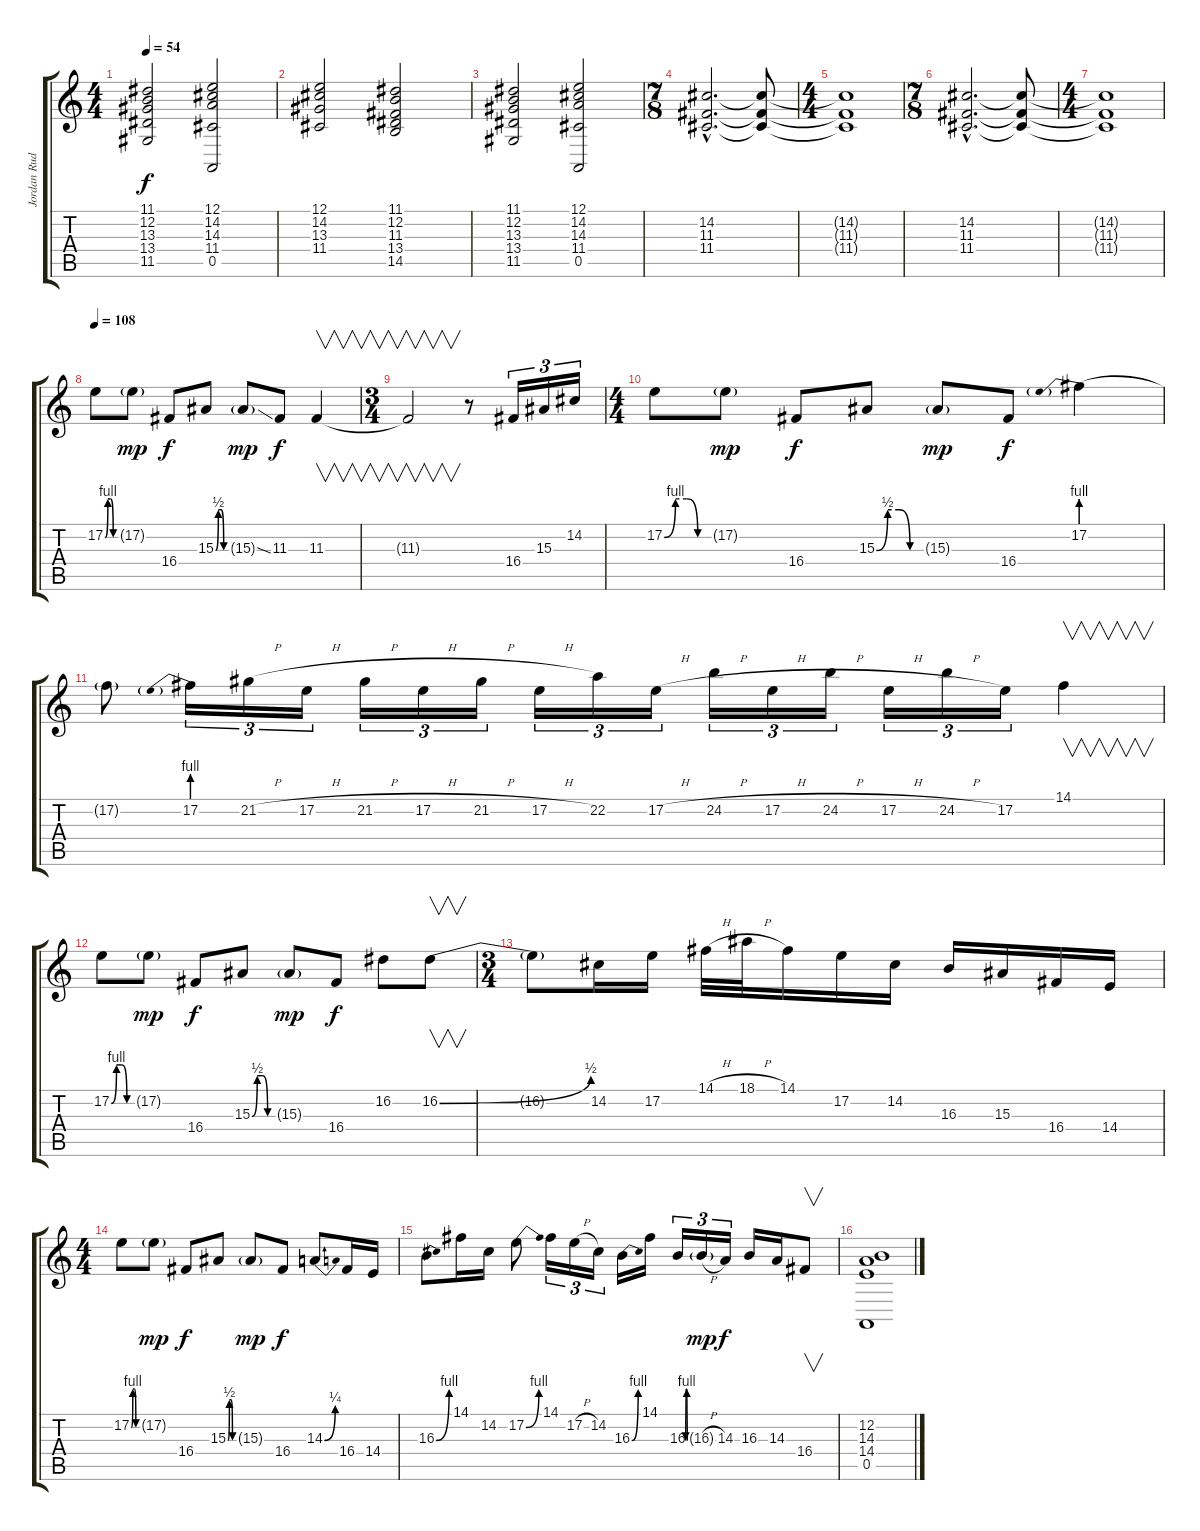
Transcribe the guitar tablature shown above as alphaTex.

\track ("Jordan Rudess - Keyboard" "Jordan Rud") {instrument stringensemble1}
\staff {score tabs}
\tuning (E4 B3 G3 D3 A2 E2) {hide}
\ts (4 4)
\tempo 54
\clef g2
\ks c
(11.1 12.2 13.3 13.4 11.5).2{dy f} (12.1 14.2 14.3 11.4 0.5).2 |
(12.1 14.2 13.3 11.4).2 (11.1 12.2 11.3 13.4 14.5).2 |
(11.1 12.2 13.3 13.4 11.5).2 (12.1 14.2 14.3 11.4 0.5).2 |
\ts (7 8)
(14.2{hac} 11.3{hac} 11.4{hac}).2{d} (14.2{t} 11.3{t} 11.4{t}).8 |
\ts (4 4)
(14.2{t} 11.3{t} 11.4{t}).1 |
\ts (7 8)
(14.2{hac} 11.3{hac} 11.4{hac}).2{d} (14.2{t} 11.3{t} 11.4{t}).8 |
\ts (4 4)
(14.2{t} 11.3{t} 11.4{t}).1 |
\tempo 108
17.2{be (custom 0 0 15 4 30 4 45 0 60 0)}.8 17.2{g}.8{dy mp} 16.4.8{dy f} 15.3{be (custom 0 0 15 2 30 2 45 0 60 0)}.8 15.3{ss g}.8{dy mp} 11.3.8{dy f} 11.3.4{v} |
\ts (3 4)
11.3{t}.2{v} r.8 16.4.16{tu (3 2)} 15.3.16{tu (3 2)} 14.2.16{tu (3 2)} |
\ts (4 4)
17.2{be (custom 0 0 15 4 30 4 45 0 60 0)}.8 17.2{g}.8{dy mp} 16.4.8{dy f} 15.3{be (custom 0 0 15 2 30 2 45 0 60 0)}.8 15.3{g}.8{dy mp} 16.4.8{dy f} 17.2{be (prebend 0 4 60 4)}.4 |
17.2{t}.8 17.2{be (prebend 0 4 60 4)}.16{tu (3 2)} 21.2{h}.16{tu (3 2)} 17.2{h}.16{tu (3 2)} 21.2{h}.16{tu (3 2)} 17.2{h}.16{tu (3 2)} 21.2{h}.16{tu (3 2)} 17.2{h}.16{tu (3 2)} 22.2.16{tu (3 2)} 17.2{h}.16{tu (3 2)} 24.2{h}.16{tu (3 2)} 17.2{h}.16{tu (3 2)} 24.2{h}.16{tu (3 2)} 17.2{h}.16{tu (3 2)} 24.2{h}.16{tu (3 2)} 17.2.16{tu (3 2)} 14.1.4{v} |
17.2{be (custom 0 0 15 4 30 4 45 0 60 0)}.8 17.2{g}.8{dy mp} 16.4.8{dy f} 15.3{be (custom 0 0 15 2 30 2 45 0 60 0)}.8 15.3{g}.8{dy mp} 16.4.8{dy f} 16.2.8 16.2{be (bend 0 0 60 2)}.8{v} |
\ts (3 4)
16.2{t}.8 14.2.16 17.2.16 14.1{h}.32 18.1{h}.32 14.1.16 17.2.16 14.2.16 16.3.16 15.3.16 16.4.16 14.4.16 |
\ts (4 4)
17.2{be (custom 0 0 15 4 30 4 45 0 60 0)}.8 17.2{g}.8{dy mp} 16.4.8{dy f} 15.3{be (custom 0 0 15 2 30 2 45 0 60 0)}.8 15.3{g}.8{dy mp} 16.4.8{dy f} 14.3{be (bend 0 0 60 1)}.8 16.4.16 14.4.16 |
16.3{be (bend 0 0 60 4)}.8 14.1.16 14.2.16 17.2{be (bend 0 0 60 4)}.8 14.1.16{tu (3 2)} 17.2{h}.16{tu (3 2)} 14.2.16{tu (3 2)} 16.3{be (bend 0 0 60 4)}.16 14.1.16 16.3{be (custom 0 0 15 4 30 4 45 0 60 0)}.16{tu (3 2)} 16.3{h g}.16{tu (3 2) dy mp} 14.3.16{tu (3 2) dy f} 16.3.16 14.3.16 16.4.8{v} |
(12.2 14.3 14.4 0.5).1
